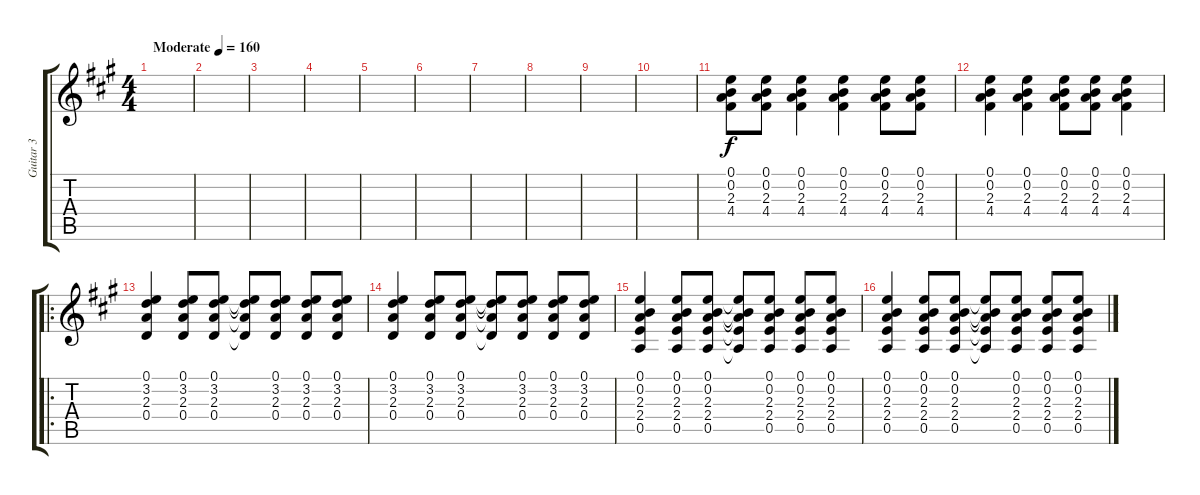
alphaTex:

\track ("Guitar 3" "Guitar 3") {instrument distortionguitar}
\staff {score tabs}
\tuning (E4 B3 G3 D3 A2 E2) {hide}
\ts (4 4)
\tempo (160 "Moderate")
\clef g2
\ks a
|
|
|
|
|
|
|
|
|
|
(0.1 0.2 2.3 4.4).8 (0.1 0.2 2.3 4.4).8 (0.1 0.2 2.3 4.4).4 (0.1 0.2 2.3 4.4).4 (0.1 0.2 2.3 4.4).8 (0.1 0.2 2.3 4.4).8 |
(0.1 0.2 2.3 4.4).4 (0.1 0.2 2.3 4.4).4 (0.1 0.2 2.3 4.4).8 (0.1 0.2 2.3 4.4).8 (0.1 0.2 2.3 4.4).4 |
\ro
(0.1 3.2 2.3 0.4).4 (0.1 3.2 2.3 0.4).8 (0.1 3.2 2.3 0.4).8 (0.1{t} 3.2{t} 2.3{t} 0.4{t}).8 (0.1 3.2 2.3 0.4).8 (0.1 3.2 2.3 0.4).8 (0.1 3.2 2.3 0.4).8 |
(0.1 3.2 2.3 0.4).4 (0.1 3.2 2.3 0.4).8 (0.1 3.2 2.3 0.4).8 (0.1{t} 3.2{t} 2.3{t} 0.4{t}).8 (0.1 3.2 2.3 0.4).8 (0.1 3.2 2.3 0.4).8 (0.1 3.2 2.3 0.4).8 |
(0.1 0.2 2.3 2.4 0.5).4 (0.1 0.2 2.3 2.4 0.5).8 (0.1 0.2 2.3 2.4 0.5).8 (0.1{t} 0.2{t} 2.3{t} 2.4{t} 0.5{t}).8 (0.1 0.2 2.3 2.4 0.5).8 (0.1 0.2 2.3 2.4 0.5).8 (0.1 0.2 2.3 2.4 0.5).8 |
(0.1 0.2 2.3 2.4 0.5).4 (0.1 0.2 2.3 2.4 0.5).8 (0.1 0.2 2.3 2.4 0.5).8 (0.1{t} 0.2{t} 2.3{t} 2.4{t} 0.5{t}).8 (0.1 0.2 2.3 2.4 0.5).8 (0.1 0.2 2.3 2.4 0.5).8 (0.1 0.2 2.3 2.4 0.5).8
